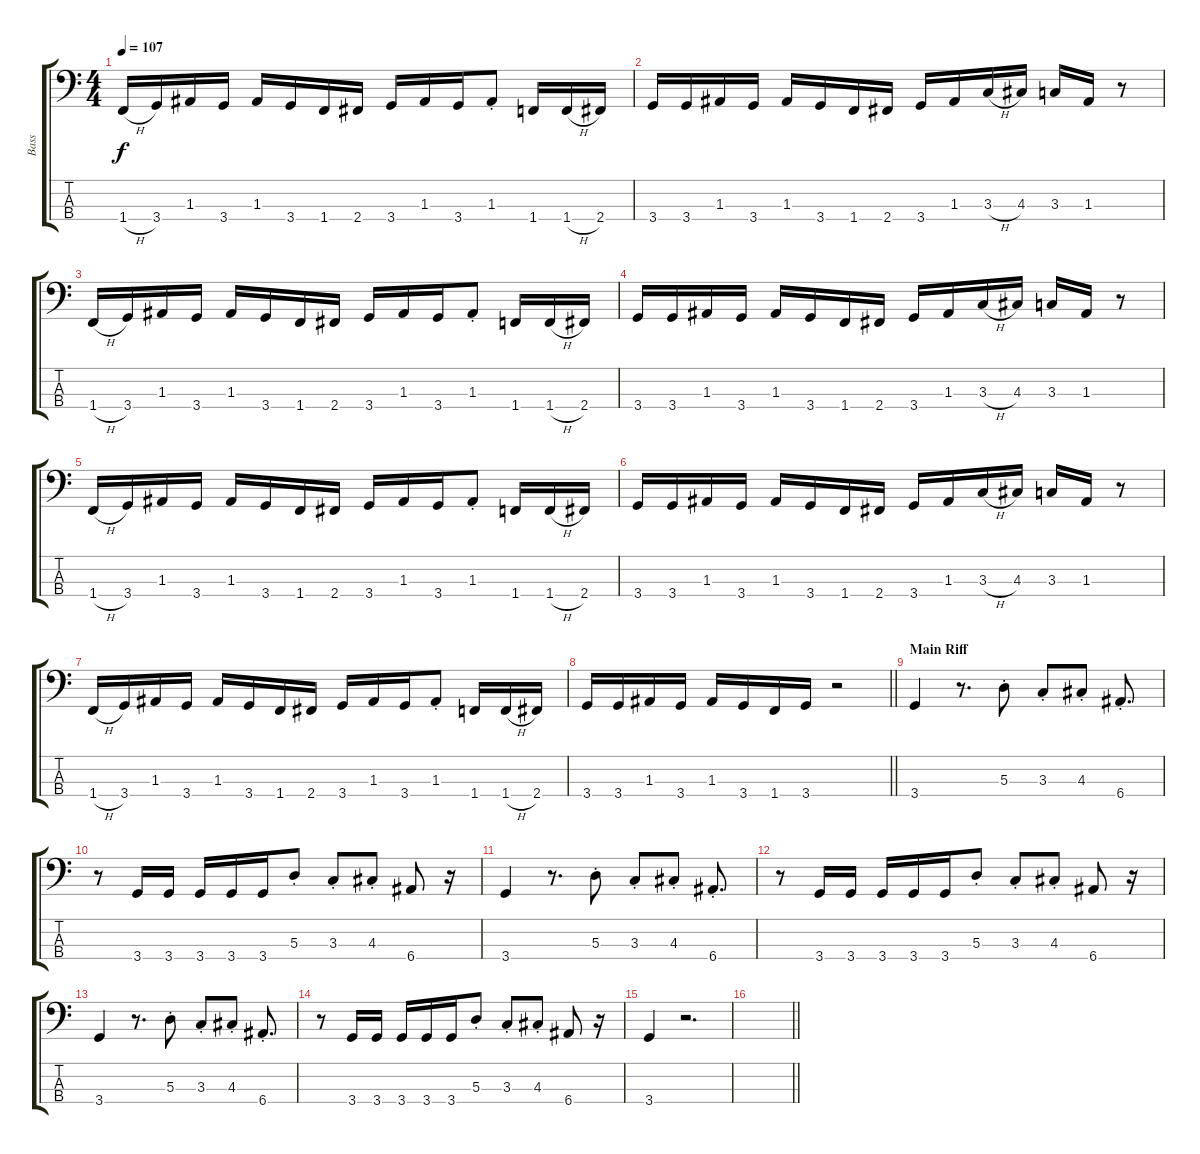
\track ("Bass" "Bass") {instrument slapbass2}
\staff {score tabs}
\tuning (G2 D2 A1 E1) {hide}
\ts (4 4)
\tempo 107
\clef f4
\ks c
1.4{h}.16{dy f} 3.4.16 1.3.16 3.4.16 1.3.16 3.4.16 1.4.16 2.4.16 3.4.16 1.3.16 3.4.16 1.3{st}.8 1.4.16 1.4{h}.16 2.4.16 |
3.4.16 3.4.16 1.3.16 3.4.16 1.3.16 3.4.16 1.4.16 2.4.16 3.4.16 1.3.16 3.3{h}.16 4.3.16 3.3.16 1.3.16 r.8 |
1.4{h}.16 3.4.16 1.3.16 3.4.16 1.3.16 3.4.16 1.4.16 2.4.16 3.4.16 1.3.16 3.4.16 1.3{st}.8 1.4.16 1.4{h}.16 2.4.16 |
3.4.16 3.4.16 1.3.16 3.4.16 1.3.16 3.4.16 1.4.16 2.4.16 3.4.16 1.3.16 3.3{h}.16 4.3.16 3.3.16 1.3.16 r.8 |
1.4{h}.16 3.4.16 1.3.16 3.4.16 1.3.16 3.4.16 1.4.16 2.4.16 3.4.16 1.3.16 3.4.16 1.3{st}.8 1.4.16 1.4{h}.16 2.4.16 |
3.4.16 3.4.16 1.3.16 3.4.16 1.3.16 3.4.16 1.4.16 2.4.16 3.4.16 1.3.16 3.3{h}.16 4.3.16 3.3.16 1.3.16 r.8 |
1.4{h}.16 3.4.16 1.3.16 3.4.16 1.3.16 3.4.16 1.4.16 2.4.16 3.4.16 1.3.16 3.4.16 1.3{st}.8 1.4.16 1.4{h}.16 2.4.16 |
\barLineRight lightlight
3.4.16 3.4.16 1.3.16 3.4.16 1.3.16 3.4.16 1.4.16 3.4.16 r.2 |
\section ("" "Main Riff")
3.4.4 r.8{d} 5.3{st}.8 3.3{st}.8 4.3{st}.8 6.4{st}.8{d} |
r.8 3.4.16 3.4.16 3.4.16 3.4.16 3.4.16 5.3{st}.8 3.3{st}.8 4.3{st}.8 6.4.8 r.16 |
3.4.4 r.8{d} 5.3{st}.8 3.3{st}.8 4.3{st}.8 6.4{st}.8{d} |
r.8 3.4.16 3.4.16 3.4.16 3.4.16 3.4.16 5.3{st}.8 3.3{st}.8 4.3{st}.8 6.4.8 r.16 |
3.4.4 r.8{d} 5.3{st}.8 3.3{st}.8 4.3{st}.8 6.4{st}.8{d} |
r.8 3.4.16 3.4.16 3.4.16 3.4.16 3.4.16 5.3{st}.8 3.3{st}.8 4.3{st}.8 6.4.8 r.16 |
3.4.4 r.2{d} |
\barLineRight lightlight
